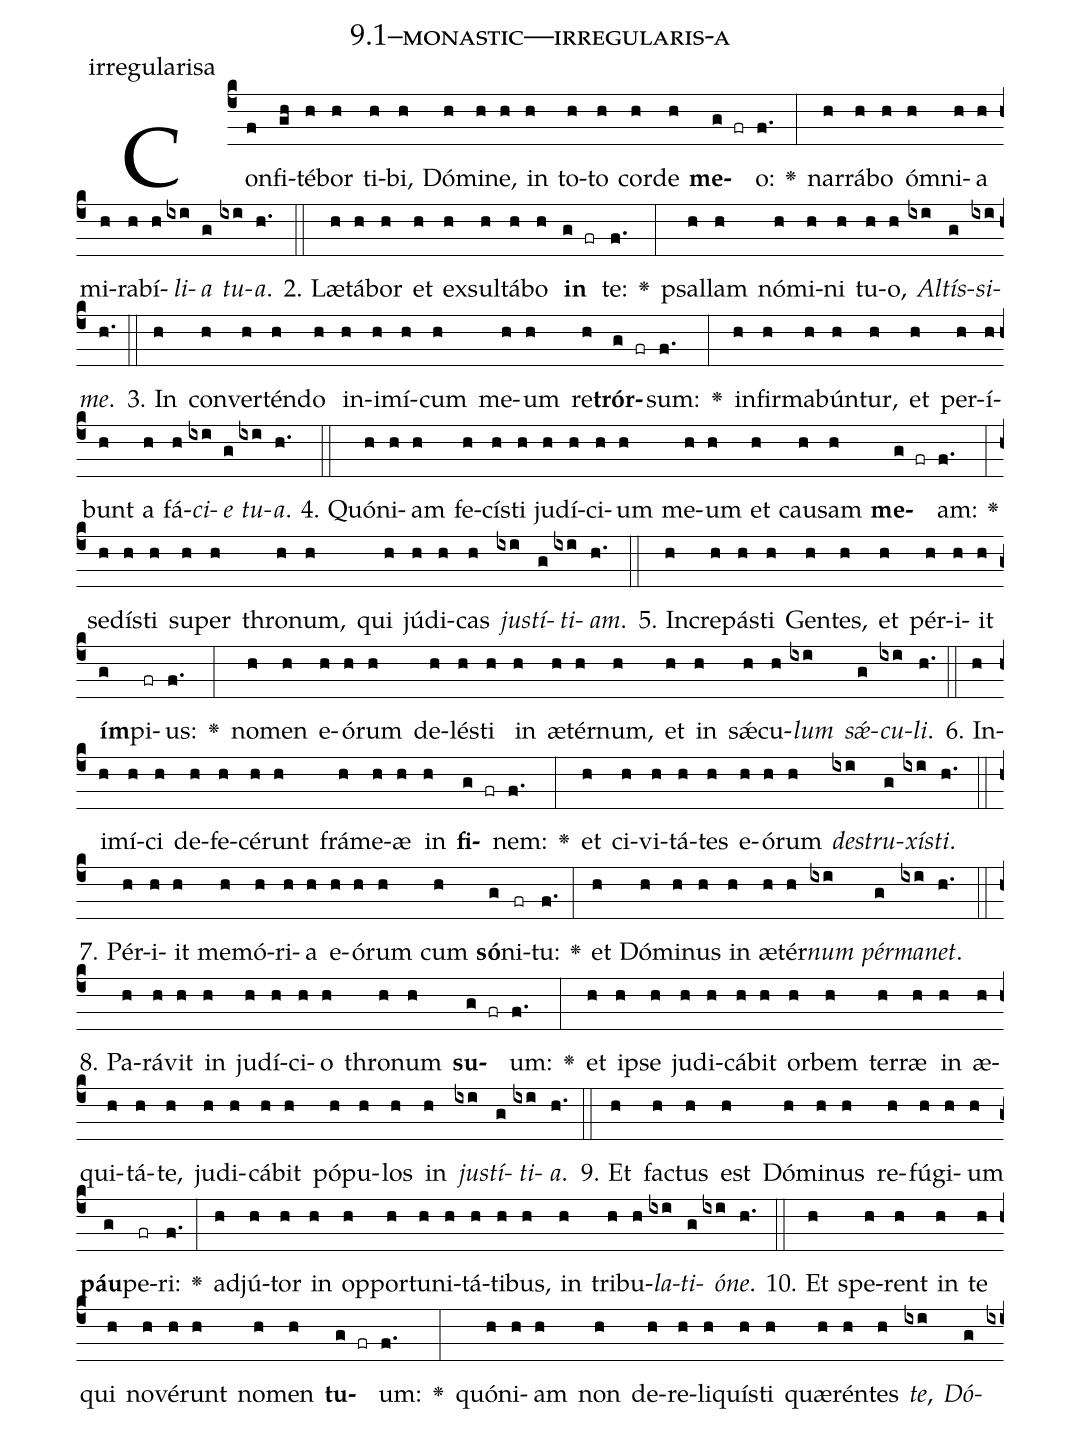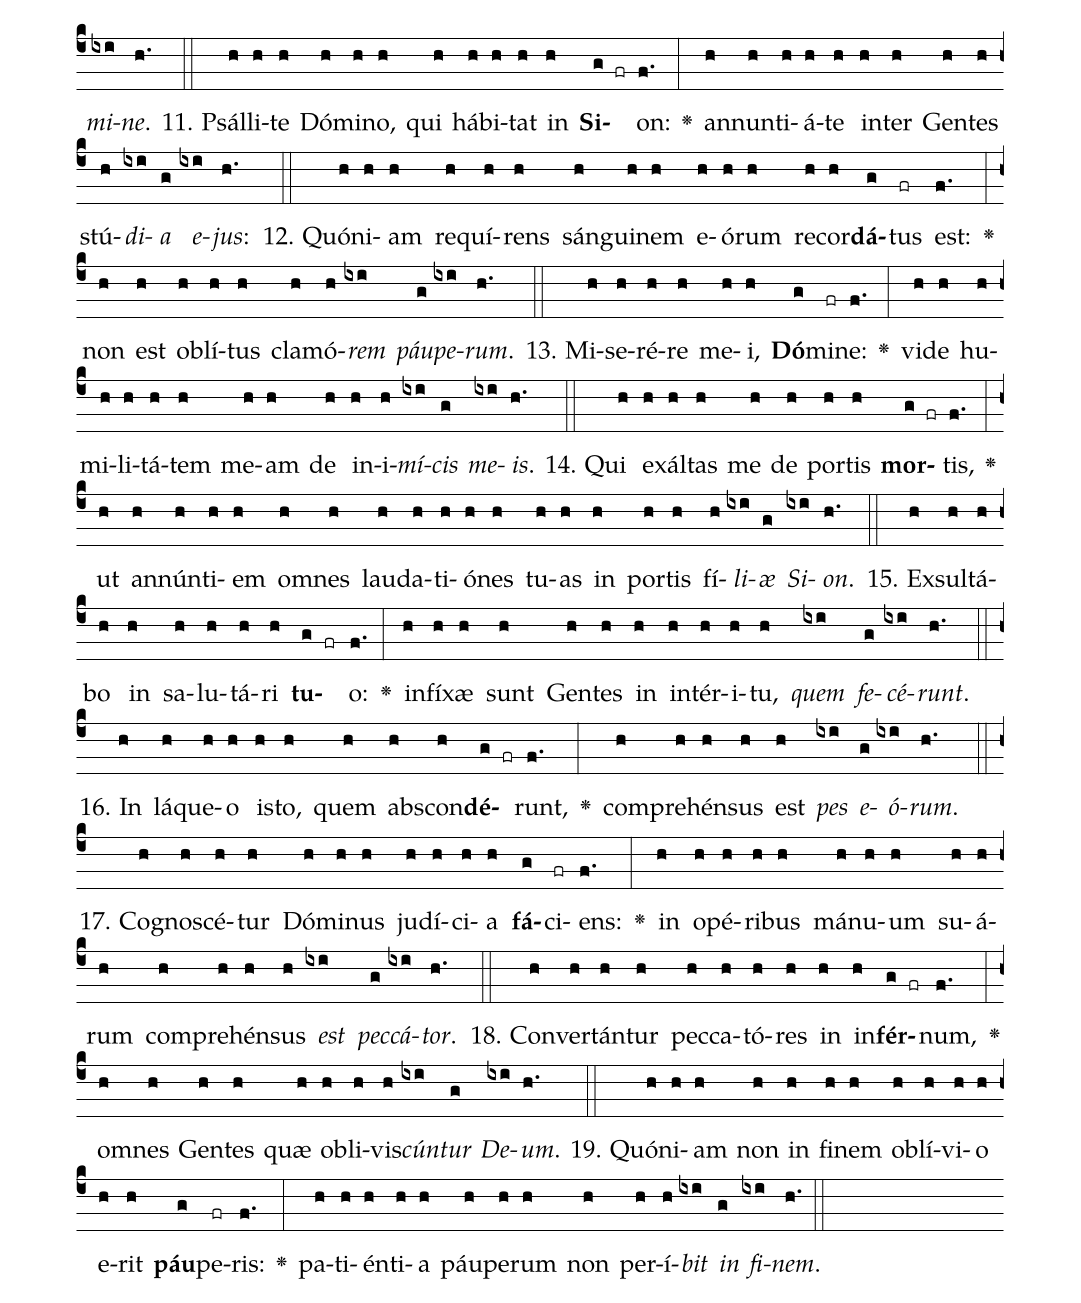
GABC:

name: 9.1--monastic---irregularis-a;
annotation: irregularisa;
%%
(c4)Con(f)fi(gh)té(h)bor(h) ti(h)bi,(h) Dó(h)mi(h)ne,(h) in(h) to(h)to(h) cor(h)de(h) <b>me</b>(g fr)o:(f.) <v>\greheightstar</v>(:) nar(h)rá(h)bo(h) óm(h)ni(h)a(h) mi(h)ra(h)bí(h)<i>li</i>(ixi)<i>a</i>(g) <i>tu</i>(ixi)<i>a</i>.(h.) (::)
2. Læ(h)tá(h)bor(h) et(h) ex(h)sul(h)tá(h)bo(h) <b>in</b>(g fr) te:(f.) <v>\greheightstar</v>(:) psal(h)lam(h) nó(h)mi(h)ni(h) tu(h)o,(h) <i>Al</i>(ixi)<i>tís</i>(g)<i>si</i>(ixi)<i>me</i>.(h.) (::)
3. In(h) con(h)ver(h)tén(h)do(h) in(h)i(h)mí(h)cum(h) me(h)um(h) re(h)<b>trór</b>(g fr)sum:(f.) <v>\greheightstar</v>(:) in(h)fir(h)ma(h)bún(h)tur,(h) et(h) per(h)í(h)bunt(h) a(h) fá(h)<i>ci</i>(ixi)<i>e</i>(g) <i>tu</i>(ixi)<i>a</i>.(h.) (::)
4. Quón(h)i(h)am(h) fe(h)cís(h)ti(h) ju(h)dí(h)ci(h)um(h) me(h)um(h) et(h) cau(h)sam(h) <b>me</b>(g fr)am:(f.) <v>\greheightstar</v>(:) se(h)dís(h)ti(h) su(h)per(h) thro(h)num,(h) qui(h) jú(h)di(h)cas(h) <i>jus</i>(ixi)<i>tí</i>(g)<i>ti</i>(ixi)<i>am</i>.(h.) (::)
5. In(h)cre(h)pás(h)ti(h) Gen(h)tes,(h) et(h) pér(h)i(h)it(h) <b>ím</b>(g)pi(fr)us:(f.) <v>\greheightstar</v>(:) no(h)men(h) e(h)ó(h)rum(h) de(h)lés(h)ti(h) in(h) æ(h)tér(h)num,(h) et(h) in(h) sǽ(h)cu(h)<i>lum</i>(ixi) <i>sǽ</i>(g)<i>cu</i>(ixi)<i>li</i>.(h.) (::)
6. In(h)i(h)mí(h)ci(h) de(h)fe(h)cé(h)runt(h) frá(h)me(h)æ(h) in(h) <b>fi</b>(g fr)nem:(f.) <v>\greheightstar</v>(:) et(h) ci(h)vi(h)tá(h)tes(h) e(h)ó(h)rum(h) <i>de</i>(ixi)<i>stru</i>(g)<i>xís</i>(ixi)<i>ti</i>.(h.) (::)
7. Pér(h)i(h)it(h) me(h)mó(h)ri(h)a(h) e(h)ó(h)rum(h) cum(h) <b>só</b>(g)ni(fr)tu:(f.) <v>\greheightstar</v>(:) et(h) Dó(h)mi(h)nus(h) in(h) æ(h)tér(h)<i>num</i>(ixi) <i>pér</i>(g)<i>ma</i>(ixi)<i>net</i>.(h.) (::)
8. Pa(h)rá(h)vit(h) in(h) ju(h)dí(h)ci(h)o(h) thro(h)num(h) <b>su</b>(g fr)um:(f.) <v>\greheightstar</v>(:) et(h) ip(h)se(h) ju(h)di(h)cá(h)bit(h) or(h)bem(h) ter(h)ræ(h) in(h) æ(h)qui(h)tá(h)te,(h) ju(h)di(h)cá(h)bit(h) pó(h)pu(h)los(h) in(h) <i>jus</i>(ixi)<i>tí</i>(g)<i>ti</i>(ixi)<i>a</i>.(h.) (::)
9. Et(h) fac(h)tus(h) est(h) Dó(h)mi(h)nus(h) re(h)fú(h)gi(h)um(h) <b>páu</b>(g)pe(fr)ri:(f.) <v>\greheightstar</v>(:) ad(h)jú(h)tor(h) in(h) op(h)por(h)tu(h)ni(h)tá(h)ti(h)bus,(h) in(h) tri(h)bu(h)<i>la</i>(ixi)<i>ti</i>(g)<i>ó</i>(ixi)<i>ne</i>.(h.) (::)
10. Et(h) spe(h)rent(h) in(h) te(h) qui(h) no(h)vé(h)runt(h) no(h)men(h) <b>tu</b>(g fr)um:(f.) <v>\greheightstar</v>(:) quón(h)i(h)am(h) non(h) de(h)re(h)li(h)quís(h)ti(h) quæ(h)rén(h)tes(h) <i>te</i>,(ixi) <i>Dó</i>(g)<i>mi</i>(ixi)<i>ne</i>.(h.) (::)
11. Psál(h)li(h)te(h) Dó(h)mi(h)no,(h) qui(h) há(h)bi(h)tat(h) in(h) <b>Si</b>(g fr)on:(f.) <v>\greheightstar</v>(:) an(h)nun(h)ti(h)á(h)te(h) in(h)ter(h) Gen(h)tes(h) stú(h)<i>di</i>(ixi)<i>a</i>(g) <i>e</i>(ixi)<i>jus</i>:(h.) (::)
12. Quón(h)i(h)am(h) re(h)quí(h)rens(h) sán(h)gui(h)nem(h) e(h)ó(h)rum(h) re(h)cor(h)<b>dá</b>(g)tus(fr) est:(f.) <v>\greheightstar</v>(:) non(h) est(h) ob(h)lí(h)tus(h) cla(h)mó(h)<i>rem</i>(ixi) <i>páu</i>(g)<i>pe</i>(ixi)<i>rum</i>.(h.) (::)
13. Mi(h)se(h)ré(h)re(h) me(h)i,(h) <b>Dó</b>(g)mi(fr)ne:(f.) <v>\greheightstar</v>(:) vi(h)de(h) hu(h)mi(h)li(h)tá(h)tem(h) me(h)am(h) de(h) in(h)i(h)<i>mí</i>(ixi)<i>cis</i>(g) <i>me</i>(ixi)<i>is</i>.(h.) (::)
14. Qui(h) ex(h)ál(h)tas(h) me(h) de(h) por(h)tis(h) <b>mor</b>(g fr)tis,(f.) <v>\greheightstar</v>(:) ut(h) an(h)nún(h)ti(h)em(h) om(h)nes(h) lau(h)da(h)ti(h)ó(h)nes(h) tu(h)as(h) in(h) por(h)tis(h) fí(h)<i>li</i>(ixi)<i>æ</i>(g) <i>Si</i>(ixi)<i>on</i>.(h.) (::)
15. Ex(h)sul(h)tá(h)bo(h) in(h) sa(h)lu(h)tá(h)ri(h) <b>tu</b>(g fr)o:(f.) <v>\greheightstar</v>(:) in(h)fí(h)xæ(h) sunt(h) Gen(h)tes(h) in(h) in(h)tér(h)i(h)tu,(h) <i>quem</i>(ixi) <i>fe</i>(g)<i>cé</i>(ixi)<i>runt</i>.(h.) (::)
16. In(h) lá(h)que(h)o(h) is(h)to,(h) quem(h) abs(h)con(h)<b>dé</b>(g fr)runt,(f.) <v>\greheightstar</v>(:) com(h)pre(h)hén(h)sus(h) est(h) <i>pes</i>(ixi) <i>e</i>(g)<i>ó</i>(ixi)<i>rum</i>.(h.) (::)
17. Co(h)gno(h)scé(h)tur(h) Dó(h)mi(h)nus(h) ju(h)dí(h)ci(h)a(h) <b>fá</b>(g)ci(fr)ens:(f.) <v>\greheightstar</v>(:) in(h) o(h)pé(h)ri(h)bus(h) má(h)nu(h)um(h) su(h)á(h)rum(h) com(h)pre(h)hén(h)sus(h) <i>est</i>(ixi) <i>pec</i>(g)<i>cá</i>(ixi)<i>tor</i>.(h.) (::)
18. Con(h)ver(h)tán(h)tur(h) pec(h)ca(h)tó(h)res(h) in(h) in(h)<b>fér</b>(g fr)num,(f.) <v>\greheightstar</v>(:) om(h)nes(h) Gen(h)tes(h) quæ(h) ob(h)li(h)vis(h)<i>cún</i>(ixi)<i>tur</i>(g) <i>De</i>(ixi)<i>um</i>.(h.) (::)
19. Quón(h)i(h)am(h) non(h) in(h) fi(h)nem(h) ob(h)lí(h)vi(h)o(h) e(h)rit(h) <b>páu</b>(g)pe(fr)ris:(f.) <v>\greheightstar</v>(:) pa(h)ti(h)én(h)ti(h)a(h) páu(h)pe(h)rum(h) non(h) per(h)í(h)<i>bit</i>(ixi) <i>in</i>(g) <i>fi</i>(ixi)<i>nem</i>.(h.) (::)
